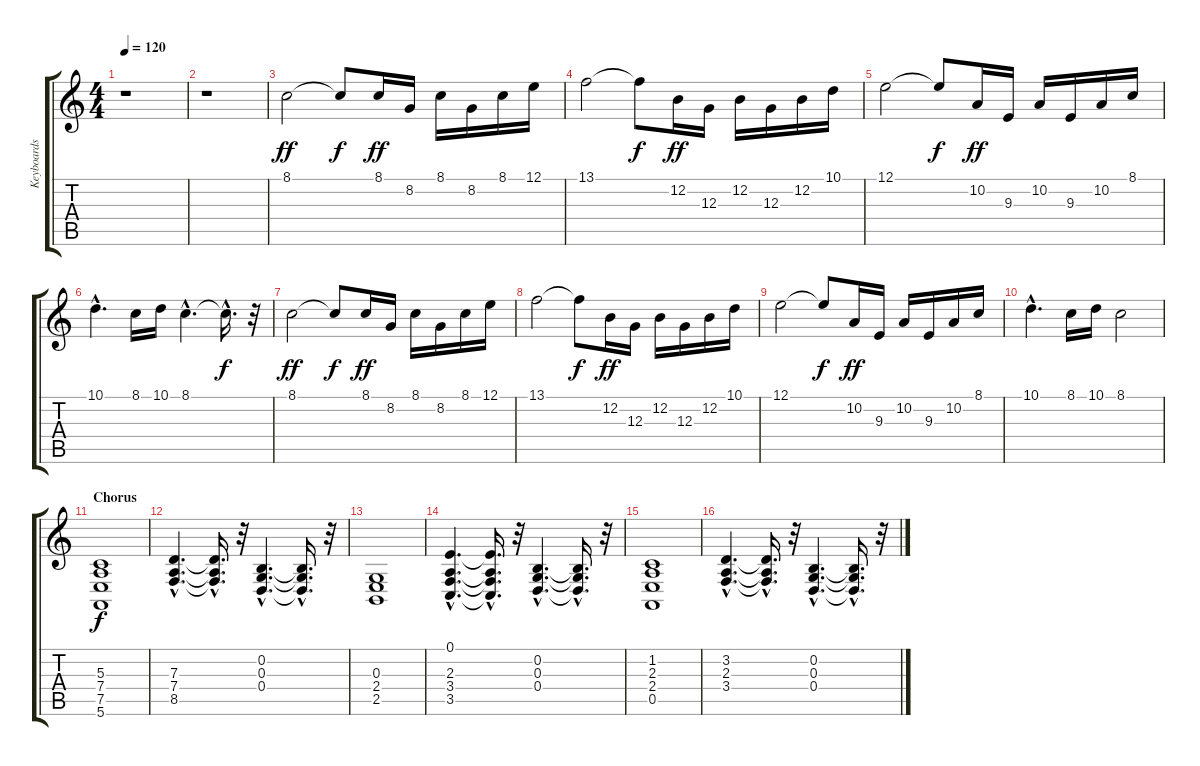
\track ("Keyboards - Geoff Downes" "Keyboards ") {instrument synthbrass1}
\staff {score tabs}
\tuning (E4 B3 G3 D3 A2 E2) {hide}
\ts (4 4)
\tempo 120
\clef g2
\ks c
r.1{dy f} |
r.1 |
8.1.2{dy ff} 8.1{t}.8{dy f} 8.1.16{dy ff} 8.2.16 8.1.16 8.2.16 8.1.16 12.1.16 |
13.1.2 13.1{t}.8{dy f} 12.2.16{dy ff} 12.3.16 12.2.16 12.3.16 12.2.16 10.1.16 |
12.1.2 12.1{t}.8{dy f} 10.2.16{dy ff} 9.3.16 10.2.16 9.3.16 10.2.16 8.1.16 |
10.1{hac}.4{d} 8.1.16 10.1.16 8.1{hac}.4{d} 8.1{hac t}.16{d dy f} r.32 |
8.1.2{dy ff} 8.1{t}.8{dy f} 8.1.16{dy ff} 8.2.16 8.1.16 8.2.16 8.1.16 12.1.16 |
13.1.2 13.1{t}.8{dy f} 12.2.16{dy ff} 12.3.16 12.2.16 12.3.16 12.2.16 10.1.16 |
12.1.2 12.1{t}.8{dy f} 10.2.16{dy ff} 9.3.16 10.2.16 9.3.16 10.2.16 8.1.16 |
10.1{hac}.4{d} 8.1.16 10.1.16 8.1.2 |
\section ("" "Chorus")
(5.3 7.4 7.5 5.6).1{dy f} |
(7.3{hac} 7.4{hac} 8.5{hac}).4{d} (7.3{hac t} 7.4{hac t} 8.5{hac t}).16{d} r.32 (0.2{hac} 0.3{hac} 0.4{hac}).4{d} (0.2{hac t} 0.3{hac t} 0.4{hac t}).16{d} r.32 |
(0.3 2.4 2.5).1 |
(0.1{hac} 2.3{hac} 3.4{hac} 3.5{hac}).4{d} (0.1{hac t} 2.3{hac t} 3.4{hac t} 3.5{hac t}).16{d} r.32 (0.2{hac} 0.3{hac} 0.4{hac}).4{d} (0.2{hac t} 0.3{hac t} 0.4{hac t}).16{d} r.32 |
(1.2 2.3 2.4 0.5).1 |
(3.2{hac} 2.3{hac} 3.4{hac}).4{d} (3.2{hac t} 2.3{hac t} 3.4{hac t}).16{d} r.32 (0.2{hac} 0.3{hac} 0.4{hac}).4{d} (0.2{hac t} 0.3{hac t} 0.4{hac t}).16{d} r.32
